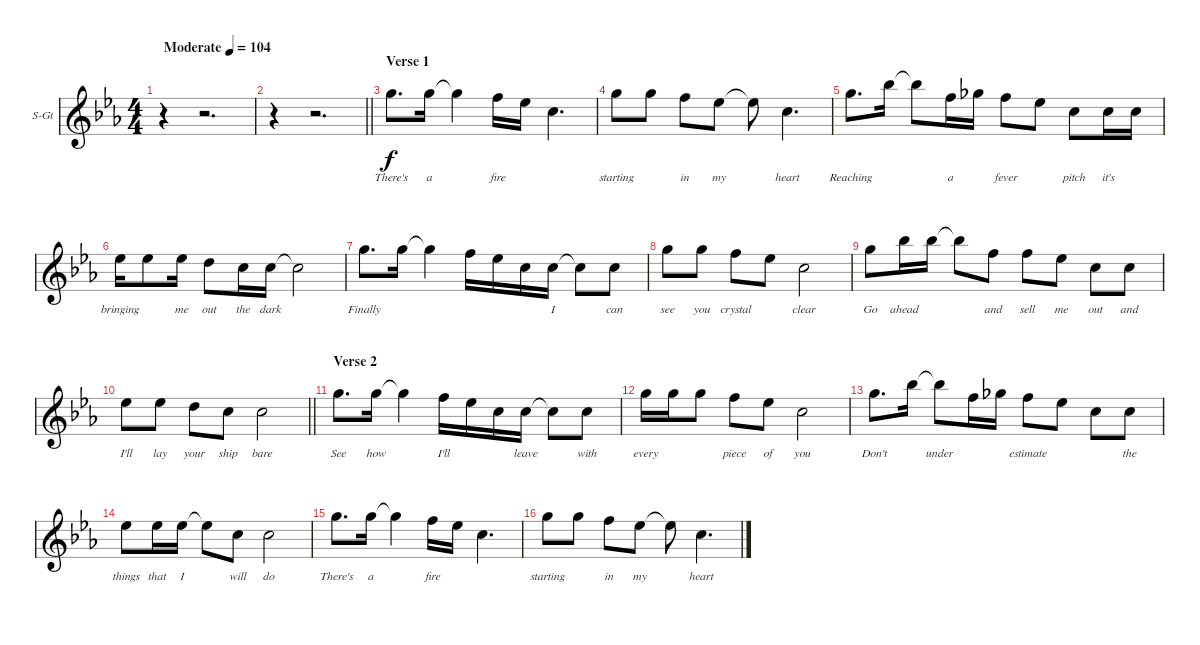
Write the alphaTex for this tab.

\bracketExtendMode groupsimilarinstruments
\firstSystemTrackNameOrientation horizontal
\otherSystemsTrackNameOrientation horizontal
\track ("Adele" "S-Gt") {instrument tenorsax}
\staff {score}
\tuning (E4 B3 G3 D3 A2 E2)
\displaytranspose 12
\ts (4 4)
\beaming (8 2 2 2 2)
\tempo (104 "Moderate")
\clef g2
\ks eb
r.4{dy f instrument tenorsax} r.2{d} |
\barLineRight lightlight
r.4 r.2{d} |
\section ("" "Verse 1")
3.1.8{d lyrics (0 "There's") lyrics (1 "") lyrics (2 "") lyrics (3 "") lyrics (4 "")} 3.1.16{lyrics (0 "a") lyrics (1 "") lyrics (2 "") lyrics (3 "") lyrics (4 "")} 3.1{t}.4{lyrics (0 "") lyrics (1 "") lyrics (2 "") lyrics (3 "") lyrics (4 "")} 1.1.16{lyrics (0 "fire") lyrics (1 "") lyrics (2 "") lyrics (3 "") lyrics (4 "")} 4.2.16{lyrics (0 "") lyrics (1 "") lyrics (2 "") lyrics (3 "") lyrics (4 "")} 1.2.4{d lyrics (0 "") lyrics (1 "") lyrics (2 "") lyrics (3 "") lyrics (4 "")} |
3.1.8{lyrics (0 "starting") lyrics (1 "") lyrics (2 "") lyrics (3 "") lyrics (4 "")} 3.1.8{lyrics (0 "") lyrics (1 "") lyrics (2 "") lyrics (3 "") lyrics (4 "")} 1.1.8{lyrics (0 "in") lyrics (1 "") lyrics (2 "") lyrics (3 "") lyrics (4 "")} 4.2.8{lyrics (0 "my") lyrics (1 "") lyrics (2 "") lyrics (3 "") lyrics (4 "")} 4.2{t}.8{lyrics (0 "") lyrics (1 "") lyrics (2 "") lyrics (3 "") lyrics (4 "")} 1.2.4{d lyrics (0 "heart") lyrics (1 "") lyrics (2 "") lyrics (3 "") lyrics (4 "")} |
3.1.8{d lyrics (0 "Reaching") lyrics (1 "") lyrics (2 "") lyrics (3 "") lyrics (4 "")} 6.1.16{lyrics (0 "") lyrics (1 "") lyrics (2 "") lyrics (3 "") lyrics (4 "")} 6.1{t}.8{lyrics (0 "") lyrics (1 "") lyrics (2 "") lyrics (3 "") lyrics (4 "")} 1.1.16{lyrics (0 "a") lyrics (1 "") lyrics (2 "") lyrics (3 "") lyrics (4 "")} 2.1.16{lyrics (0 "") lyrics (1 "") lyrics (2 "") lyrics (3 "") lyrics (4 "")} 1.1.8{lyrics (0 "fever") lyrics (1 "") lyrics (2 "") lyrics (3 "") lyrics (4 "")} 4.2.8{lyrics (0 "") lyrics (1 "") lyrics (2 "") lyrics (3 "") lyrics (4 "")} 1.2.8{lyrics (0 "pitch") lyrics (1 "") lyrics (2 "") lyrics (3 "") lyrics (4 "")} 1.2.16{lyrics (0 "it's") lyrics (1 "") lyrics (2 "") lyrics (3 "") lyrics (4 "")} 1.2.16{lyrics (0 "") lyrics (1 "") lyrics (2 "") lyrics (3 "") lyrics (4 "")} |
4.2.16{lyrics (0 "bringing") lyrics (1 "") lyrics (2 "") lyrics (3 "") lyrics (4 "")} 4.2.8{lyrics (0 "") lyrics (1 "") lyrics (2 "") lyrics (3 "") lyrics (4 "")} 4.2.16{lyrics (0 "me") lyrics (1 "") lyrics (2 "") lyrics (3 "") lyrics (4 "")} 3.2.8{lyrics (0 "out") lyrics (1 "") lyrics (2 "") lyrics (3 "") lyrics (4 "")} 1.2.16{lyrics (0 "the") lyrics (1 "") lyrics (2 "") lyrics (3 "") lyrics (4 "")} 1.2.16{lyrics (0 "dark") lyrics (1 "") lyrics (2 "") lyrics (3 "") lyrics (4 "")} 1.2{t}.2{lyrics (0 "") lyrics (1 "") lyrics (2 "") lyrics (3 "") lyrics (4 "")} |
3.1.8{d lyrics (0 "Finally") lyrics (1 "") lyrics (2 "") lyrics (3 "") lyrics (4 "")} 3.1.16{lyrics (0 "") lyrics (1 "") lyrics (2 "") lyrics (3 "") lyrics (4 "")} 3.1{t}.4{lyrics (0 "") lyrics (1 "") lyrics (2 "") lyrics (3 "") lyrics (4 "")} 1.1.16{lyrics (0 "") lyrics (1 "") lyrics (2 "") lyrics (3 "") lyrics (4 "")} 4.2.16{lyrics (0 "") lyrics (1 "") lyrics (2 "") lyrics (3 "") lyrics (4 "")} 1.2.16{lyrics (0 "") lyrics (1 "") lyrics (2 "") lyrics (3 "") lyrics (4 "")} 1.2.16{lyrics (0 "I") lyrics (1 "") lyrics (2 "") lyrics (3 "") lyrics (4 "")} 1.2{t}.8{lyrics (0 "") lyrics (1 "") lyrics (2 "") lyrics (3 "") lyrics (4 "")} 1.2.8{lyrics (0 "can") lyrics (1 "") lyrics (2 "") lyrics (3 "") lyrics (4 "")} |
3.1.8{lyrics (0 "see") lyrics (1 "") lyrics (2 "") lyrics (3 "") lyrics (4 "")} 3.1.8{lyrics (0 "you") lyrics (1 "") lyrics (2 "") lyrics (3 "") lyrics (4 "")} 1.1.8{lyrics (0 "crystal") lyrics (1 "") lyrics (2 "") lyrics (3 "") lyrics (4 "")} 4.2.8{lyrics (0 "") lyrics (1 "") lyrics (2 "") lyrics (3 "") lyrics (4 "")} 1.2.2{lyrics (0 "clear") lyrics (1 "") lyrics (2 "") lyrics (3 "") lyrics (4 "")} |
3.1.8{lyrics (0 "Go") lyrics (1 "") lyrics (2 "") lyrics (3 "") lyrics (4 "")} 6.1.16{lyrics (0 "ahead") lyrics (1 "") lyrics (2 "") lyrics (3 "") lyrics (4 "")} 6.1.16{lyrics (0 "") lyrics (1 "") lyrics (2 "") lyrics (3 "") lyrics (4 "")} 6.1{t}.8{lyrics (0 "") lyrics (1 "") lyrics (2 "") lyrics (3 "") lyrics (4 "")} 1.1.8{lyrics (0 "and") lyrics (1 "") lyrics (2 "") lyrics (3 "") lyrics (4 "")} 1.1.8{lyrics (0 "sell") lyrics (1 "") lyrics (2 "") lyrics (3 "") lyrics (4 "")} 4.2.8{lyrics (0 "me") lyrics (1 "") lyrics (2 "") lyrics (3 "") lyrics (4 "")} 1.2.8{lyrics (0 "out") lyrics (1 "") lyrics (2 "") lyrics (3 "") lyrics (4 "")} 1.2.8{lyrics (0 "and") lyrics (1 "") lyrics (2 "") lyrics (3 "") lyrics (4 "")} |
\barLineRight lightlight
4.2.8{lyrics (0 "I'll") lyrics (1 "") lyrics (2 "") lyrics (3 "") lyrics (4 "")} 4.2.8{lyrics (0 "lay") lyrics (1 "") lyrics (2 "") lyrics (3 "") lyrics (4 "")} 3.2.8{lyrics (0 "your") lyrics (1 "") lyrics (2 "") lyrics (3 "") lyrics (4 "")} 1.2.8{lyrics (0 "ship") lyrics (1 "") lyrics (2 "") lyrics (3 "") lyrics (4 "")} 1.2.2{lyrics (0 "bare") lyrics (1 "") lyrics (2 "") lyrics (3 "") lyrics (4 "")} |
\section ("" "Verse 2")
3.1.8{d lyrics (0 "See") lyrics (1 "") lyrics (2 "") lyrics (3 "") lyrics (4 "")} 3.1.16{lyrics (0 "how") lyrics (1 "") lyrics (2 "") lyrics (3 "") lyrics (4 "")} 3.1{t}.4{lyrics (0 "") lyrics (1 "") lyrics (2 "") lyrics (3 "") lyrics (4 "")} 1.1.16{lyrics (0 "I'll") lyrics (1 "") lyrics (2 "") lyrics (3 "") lyrics (4 "")} 4.2.16{lyrics (0 "") lyrics (1 "") lyrics (2 "") lyrics (3 "") lyrics (4 "")} 1.2.16{lyrics (0 "") lyrics (1 "") lyrics (2 "") lyrics (3 "") lyrics (4 "")} 1.2.16{lyrics (0 "leave") lyrics (1 "") lyrics (2 "") lyrics (3 "") lyrics (4 "")} 1.2{t}.8{lyrics (0 "") lyrics (1 "") lyrics (2 "") lyrics (3 "") lyrics (4 "")} 1.2.8{lyrics (0 "with") lyrics (1 "") lyrics (2 "") lyrics (3 "") lyrics (4 "")} |
3.1.16{lyrics (0 "every") lyrics (1 "") lyrics (2 "") lyrics (3 "") lyrics (4 "")} 3.1.16{lyrics (0 "") lyrics (1 "") lyrics (2 "") lyrics (3 "") lyrics (4 "")} 3.1.8{lyrics (0 "") lyrics (1 "") lyrics (2 "") lyrics (3 "") lyrics (4 "")} 1.1.8{lyrics (0 "piece") lyrics (1 "") lyrics (2 "") lyrics (3 "") lyrics (4 "")} 4.2.8{lyrics (0 "of") lyrics (1 "") lyrics (2 "") lyrics (3 "") lyrics (4 "")} 1.2.2{lyrics (0 "you") lyrics (1 "") lyrics (2 "") lyrics (3 "") lyrics (4 "")} |
3.1.8{d lyrics (0 "Don't") lyrics (1 "") lyrics (2 "") lyrics (3 "") lyrics (4 "")} 6.1.16{lyrics (0 "") lyrics (1 "") lyrics (2 "") lyrics (3 "") lyrics (4 "")} 6.1{t}.8{lyrics (0 "under") lyrics (1 "") lyrics (2 "") lyrics (3 "") lyrics (4 "")} 1.1.16{lyrics (0 "") lyrics (1 "") lyrics (2 "") lyrics (3 "") lyrics (4 "")} 2.1.16{lyrics (0 "") lyrics (1 "") lyrics (2 "") lyrics (3 "") lyrics (4 "")} 1.1.8{lyrics (0 "estimate") lyrics (1 "") lyrics (2 "") lyrics (3 "") lyrics (4 "")} 4.2.8{lyrics (0 "") lyrics (1 "") lyrics (2 "") lyrics (3 "") lyrics (4 "")} 1.2.8{lyrics (0 "") lyrics (1 "") lyrics (2 "") lyrics (3 "") lyrics (4 "")} 1.2.8{lyrics (0 "the") lyrics (1 "") lyrics (2 "") lyrics (3 "") lyrics (4 "")} |
4.2.8{lyrics (0 "things") lyrics (1 "") lyrics (2 "") lyrics (3 "") lyrics (4 "")} 4.2.16{lyrics (0 "that") lyrics (1 "") lyrics (2 "") lyrics (3 "") lyrics (4 "")} 4.2.16{lyrics (0 "I") lyrics (1 "") lyrics (2 "") lyrics (3 "") lyrics (4 "")} 4.2{t}.8{lyrics (0 "") lyrics (1 "") lyrics (2 "") lyrics (3 "") lyrics (4 "")} 1.2.8{lyrics (0 "will") lyrics (1 "") lyrics (2 "") lyrics (3 "") lyrics (4 "")} 1.2.2{lyrics (0 "do") lyrics (1 "") lyrics (2 "") lyrics (3 "") lyrics (4 "")} |
3.1.8{d lyrics (0 "There's") lyrics (1 "") lyrics (2 "") lyrics (3 "") lyrics (4 "")} 3.1.16{lyrics (0 "a") lyrics (1 "") lyrics (2 "") lyrics (3 "") lyrics (4 "")} 3.1{t}.4{lyrics (0 "") lyrics (1 "") lyrics (2 "") lyrics (3 "") lyrics (4 "")} 1.1.16{lyrics (0 "fire") lyrics (1 "") lyrics (2 "") lyrics (3 "") lyrics (4 "")} 4.2.16{lyrics (0 "") lyrics (1 "") lyrics (2 "") lyrics (3 "") lyrics (4 "")} 1.2.4{d lyrics (0 "") lyrics (1 "") lyrics (2 "") lyrics (3 "") lyrics (4 "")} |
3.1.8{lyrics (0 "starting") lyrics (1 "") lyrics (2 "") lyrics (3 "") lyrics (4 "")} 3.1.8{lyrics (0 "") lyrics (1 "") lyrics (2 "") lyrics (3 "") lyrics (4 "")} 1.1.8{lyrics (0 "in") lyrics (1 "") lyrics (2 "") lyrics (3 "") lyrics (4 "")} 4.2.8{lyrics (0 "my") lyrics (1 "") lyrics (2 "") lyrics (3 "") lyrics (4 "")} 4.2{t}.8{lyrics (0 "") lyrics (1 "") lyrics (2 "") lyrics (3 "") lyrics (4 "")} 1.2.4{d lyrics (0 "heart") lyrics (1 "") lyrics (2 "") lyrics (3 "") lyrics (4 "")}
